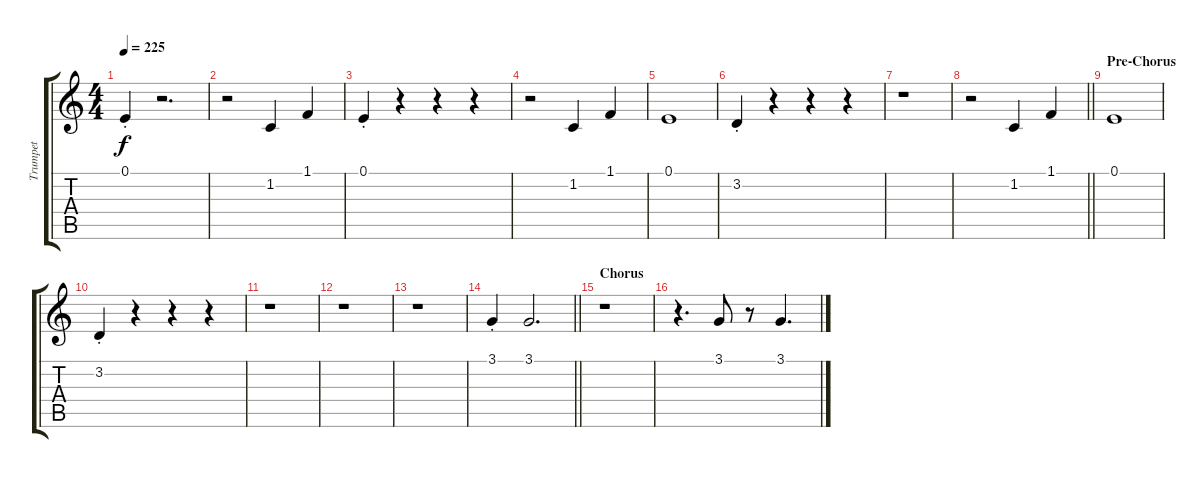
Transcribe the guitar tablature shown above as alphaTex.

\track ("Trumpet" "Trumpet") {instrument brasssection}
\staff {score tabs}
\tuning (E4 B3 G3 D3 A2 E2) {hide}
\ts (4 4)
\tempo 225
\clef g2
\ks c
0.1{st}.4{dy f} r.2{d} |
r.2 1.2.4 1.1.4 |
0.1{st}.4 r.4 r.4 r.4 |
r.2 1.2.4 1.1.4 |
0.1.1 |
3.2{st}.4 r.4 r.4 r.4 |
r.1 |
\barLineRight lightlight
r.2 1.2.4 1.1.4 |
\section ("" "Pre-Chorus")
0.1.1 |
3.2{st}.4 r.4 r.4 r.4 |
r.1 |
r.1 |
r.1 |
\barLineRight lightlight
3.1{st}.4 3.1.2{d} |
\section ("" "Chorus")
r.1 |
r.4{d} 3.1.8 r.8 3.1.4{d}
